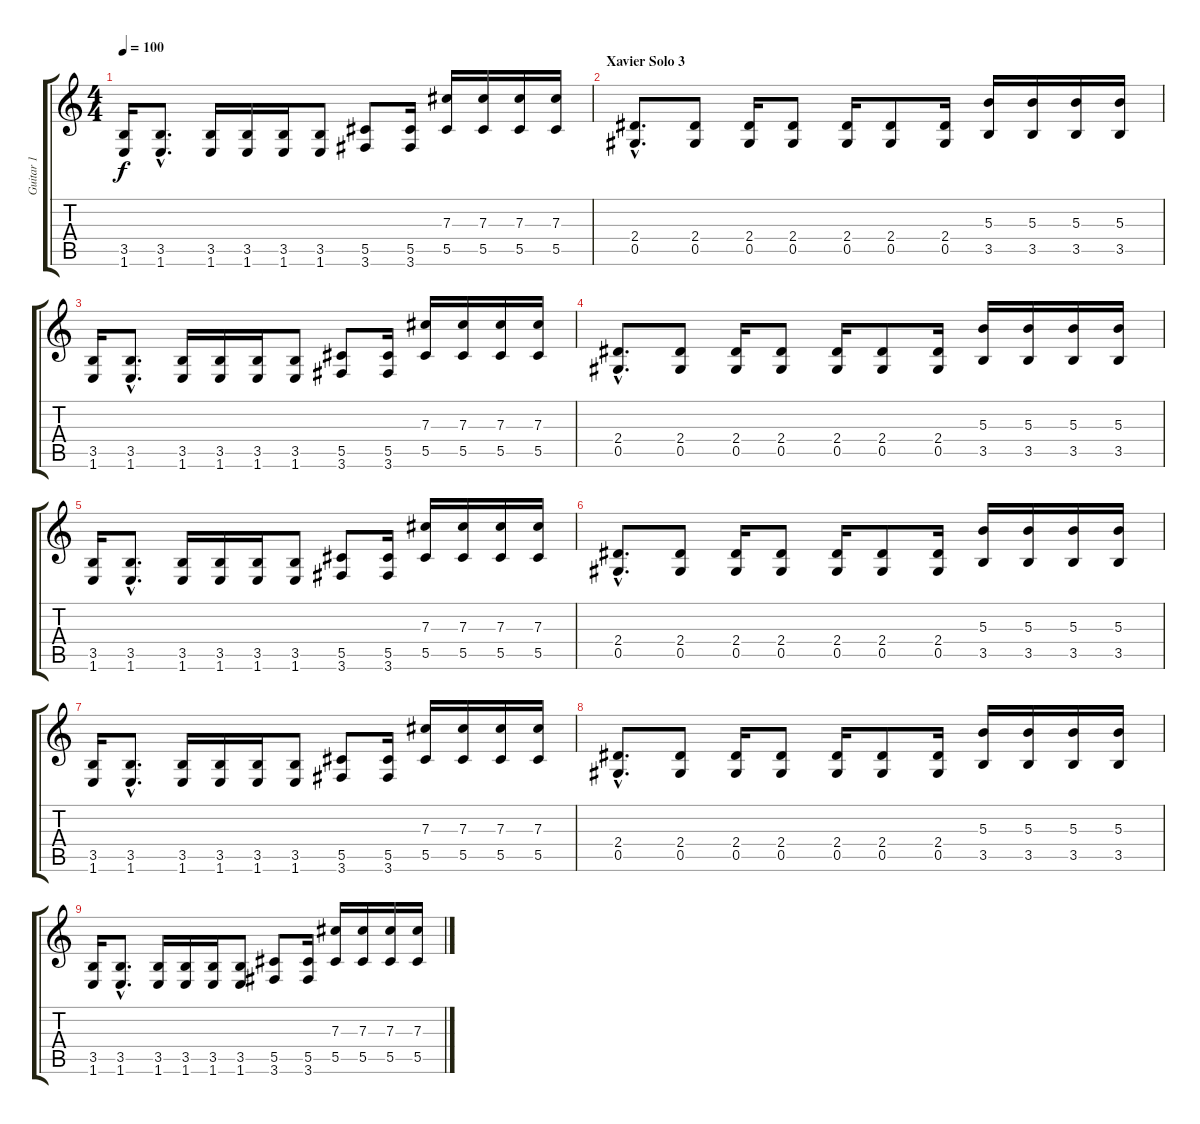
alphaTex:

\track ("Guitar 1" "Guitar 1") {instrument distortionguitar}
\staff {score tabs}
\tuning (Eb4 Bb3 Gb3 Db3 Ab2 Eb2) {hide}
\ts (4 4)
\tempo 100
\clef g2
\ks c
(3.5 1.6).16{dy f} (3.5{hac} 1.6{hac}).8{d} (3.5 1.6).16 (3.5 1.6).16 (3.5 1.6).16 (3.5 1.6).8 (5.5 3.6).8 (5.5 3.6).16 (7.3 5.5).16 (7.3 5.5).16 (7.3 5.5).16 (7.3 5.5).16 |
\section ("" "Xavier Solo 3")
(2.4{hac} 0.5{hac}).8{d volume 8} (2.4 0.5).8 (2.4 0.5).16 (2.4 0.5).8 (2.4 0.5).16 (2.4 0.5).8 (2.4 0.5).16 (5.3 3.5).16 (5.3 3.5).16 (5.3 3.5).16 (5.3 3.5).16 |
(3.5 1.6).16 (3.5{hac} 1.6{hac}).8{d} (3.5 1.6).16 (3.5 1.6).16 (3.5 1.6).16 (3.5 1.6).8 (5.5 3.6).8 (5.5 3.6).16 (7.3 5.5).16 (7.3 5.5).16 (7.3 5.5).16 (7.3 5.5).16 |
(2.4{hac} 0.5{hac}).8{d} (2.4 0.5).8 (2.4 0.5).16 (2.4 0.5).8 (2.4 0.5).16 (2.4 0.5).8 (2.4 0.5).16 (5.3 3.5).16 (5.3 3.5).16 (5.3 3.5).16 (5.3 3.5).16 |
(3.5 1.6).16 (3.5{hac} 1.6{hac}).8{d} (3.5 1.6).16 (3.5 1.6).16 (3.5 1.6).16 (3.5 1.6).8 (5.5 3.6).8 (5.5 3.6).16 (7.3 5.5).16 (7.3 5.5).16 (7.3 5.5).16 (7.3 5.5).16 |
(2.4{hac} 0.5{hac}).8{d volume 0} (2.4 0.5).8 (2.4 0.5).16 (2.4 0.5).8 (2.4 0.5).16 (2.4 0.5).8 (2.4 0.5).16 (5.3 3.5).16 (5.3 3.5).16 (5.3 3.5).16 (5.3 3.5).16 |
(3.5 1.6).16 (3.5{hac} 1.6{hac}).8{d} (3.5 1.6).16 (3.5 1.6).16 (3.5 1.6).16 (3.5 1.6).8 (5.5 3.6).8 (5.5 3.6).16 (7.3 5.5).16 (7.3 5.5).16 (7.3 5.5).16 (7.3 5.5).16 |
(2.4{hac} 0.5{hac}).8{d} (2.4 0.5).8 (2.4 0.5).16 (2.4 0.5).8 (2.4 0.5).16 (2.4 0.5).8 (2.4 0.5).16 (5.3 3.5).16 (5.3 3.5).16 (5.3 3.5).16 (5.3 3.5).16 |
(3.5 1.6).16 (3.5{hac} 1.6{hac}).8{d} (3.5 1.6).16 (3.5 1.6).16 (3.5 1.6).16 (3.5 1.6).8 (5.5 3.6).8 (5.5 3.6).16 (7.3 5.5).16 (7.3 5.5).16 (7.3 5.5).16 (7.3 5.5).16
